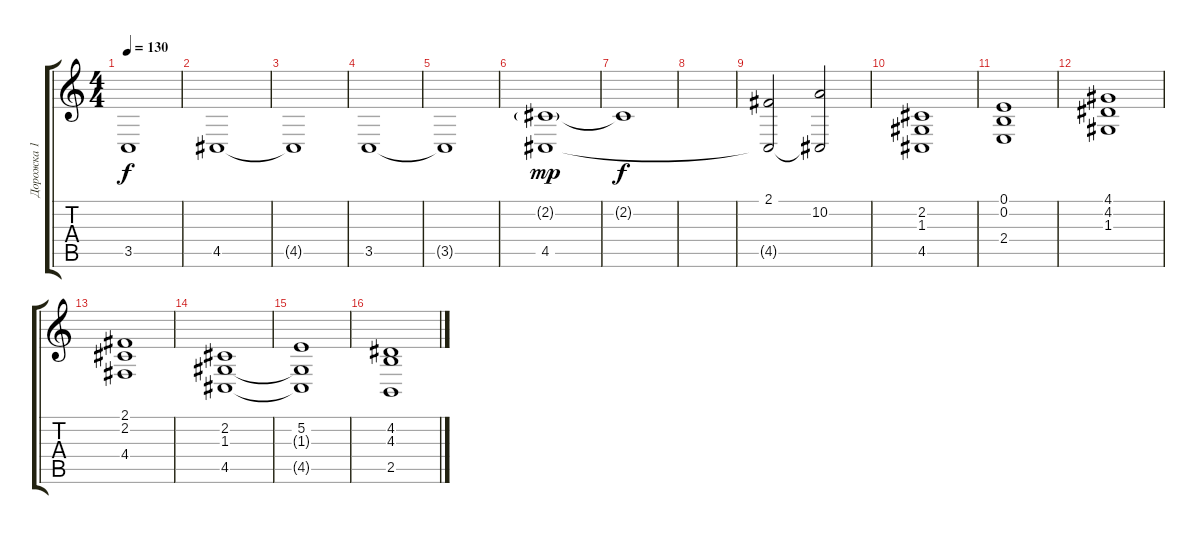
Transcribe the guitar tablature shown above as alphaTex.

\track ("Дорожка 1" "Дорожка 1") {instrument stringensemble2}
\staff {score tabs}
\tuning (E4 B3 G3 D3 A2 E2) {hide}
\ts (4 4)
\tempo 130
\clef g2
\ks c
3.5{t}.1{dy f} |
4.5.1 |
4.5{t}.1 |
3.5.1 |
3.5{t}.1 |
(2.2{g} 4.5).1{dy mp} |
2.2{t}.1{dy f} |
|
(2.1 4.5{t}).2 (10.2 4.5{t}).2 |
(2.2 1.3 4.5).1 |
(0.1 0.2 2.4).1 |
(4.1 4.2 1.3).1 |
(2.1 2.2 4.4).1 |
(2.2 1.3 4.5).1 |
(5.2 1.3{t} 4.5{t}).1 |
(4.2 4.3 2.5).1
